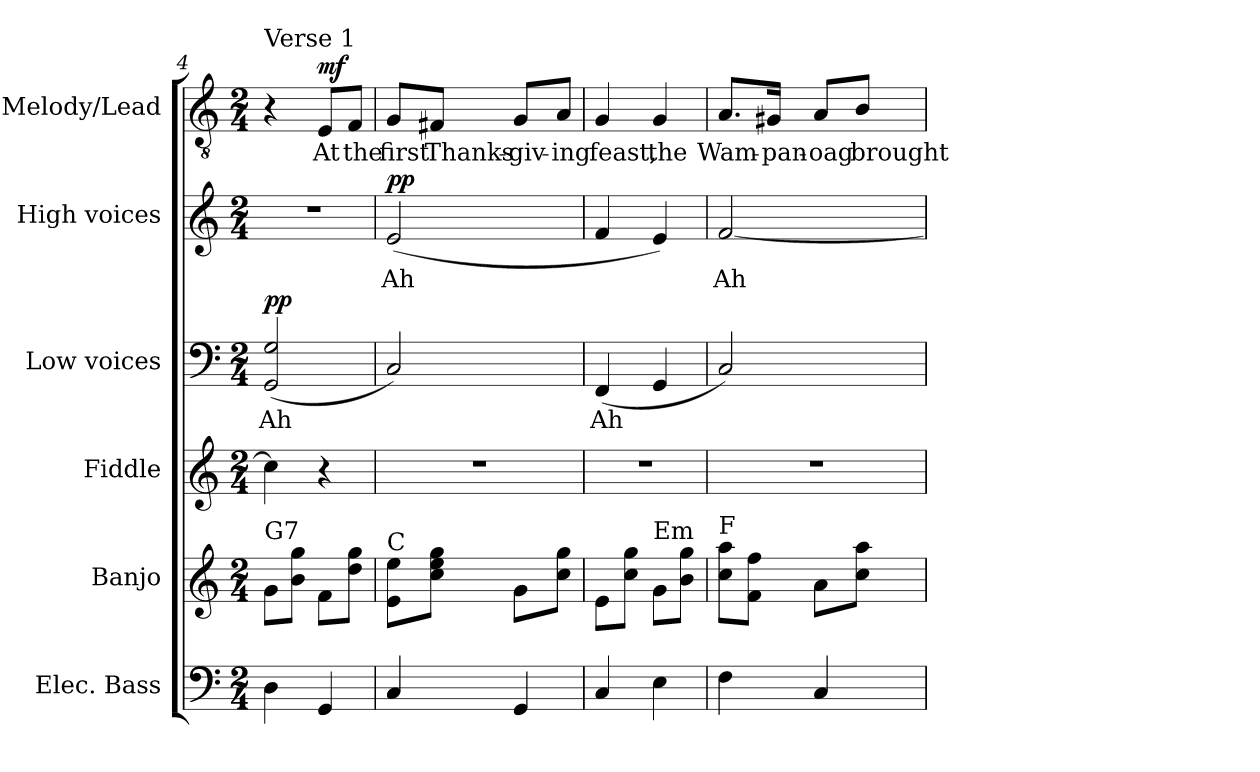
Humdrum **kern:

**kern	**kern	**kern	**kern	**text	**dynam	**kern	**text	**dynam	**kern	**text	**dynam
*part6	*part5	*part4	*part3	*part3	*part3	*part2	*part2	*part2	*part1	*part1	*part1
*staff6	*staff5	*staff4	*staff3	*staff3	*staff3	*staff2	*staff2	*staff2	*staff1	*staff1	*staff1
*I"Elec. Bass	*I"Banjo	*I"Fiddle	*I"Low voices	*	*	*I"High voices	*	*	*I"Melody/Lead	*	*
*I'E. Bass	*I'Ban.	*	*	*	*	*I'S.	*	*	*	*	*
*clefF4	*clefG2	*clefG2	*clefF4	*	*	*clefG2	*	*	*clefGv2	*	*
*ITrd7c12	*ITrd7c12	*	*	*	*	*	*	*	*ITrd7c12	*	*
*k[]	*k[]	*k[]	*k[]	*	*	*k[]	*	*	*k[]	*	*
*C:	*C:	*C:	*C:	*	*	*C:	*	*	*C:	*	*
*M2/4	*M2/4	*M2/4	*M2/4	*	*	*M2/4	*	*	*M2/4	*	*
=4	=4	=4	=4	=4	=4	=4	=4	=4	=4	=4	=4
!	!	!	!	!	!	!	!	!	!LO:TX:a:t=Verse 1	!	!
!	!LO:TX:a:t=G7	!	!	!	!	!	!	!	!	!	!
!	!	!	!	!LO:LY:b:color=#000000	!	!LO:N:vis=1	!	!	!	!	!
4DDi\	8Gi\L	4cci\]	(2GGi/ 2Gi	Ah	pp	2r	.	.	4r	.	.
.	8Bi\ 8giJ	.	.	.	.	.	.	.	.	.	.
!	!	!	!	!	!	!	!	!	!	!LO:LY:b:color=#000000	!
4GGGi/	8Fi\L	4r	.	.	.	.	.	.	8EEi/L	At	mf
!	!	!	!	!	!	!	!	!	!	!LO:LY:b:color=#000000	!
.	8di\ 8giJ	.	.	.	.	.	.	.	8FFi/J	the	.
=5	=5	=5	=5	=5	=5	=5	=5	=5	=5	=5	=5
!	!	!LO:N:vis=1	!	!	!	!	!	!	!	!	!
!	!	!	!	!	!	!	!LO:LY:b:color=#000000	!	!	!	!
!	!LO:TX:a:t=C	!	!	!	!	!	!	!	!	!	!
!	!	!	!	!	!	!	!	!	!	!LO:LY:b:color=#000000	!
4CCi/	8Ei\ 8eiL	2r	2Ci/)	.	.	(2ei/	Ah	pp	8GGi/L	first	.
!	!	!	!	!	!	!	!	!	!	!LO:LY:b:color=#000000	!
.	8ci\ 8ei 8giJ	.	.	.	.	.	.	.	8FF#Xi/J	Thanks-	.
!	!	!	!	!	!	!	!	!	!	!LO:LY:b:color=#000000	!
4GGGi/	8Gi\L	.	.	.	.	.	.	.	8GGi/L	-giv-	.
!	!	!	!	!	!	!	!	!	!	!LO:LY:b:color=#000000	!
.	8ci\ 8giJ	.	.	.	.	.	.	.	8AAi/J	-ing	.
=6	=6	=6	=6	=6	=6	=6	=6	=6	=6	=6	=6
!	!	!LO:N:vis=1	!	!	!	!	!	!	!	!	!
!	!	!	!	!LO:LY:b:color=#000000	!	!	!	!	!	!	!
!	!	!	!	!	!	!	!	!	!	!LO:LY:b:color=#000000	!
4CCi/	8Ei\L	2r	(4FFi/	Ah	.	4fi/	.	.	4GGi/	feast,	.
.	8ci\ 8giJ	.	.	.	.	.	.	.	.	.	.
!	!LO:TX:a:t=Em	!	!	!	!	!	!	!	!	!	!
!	!	!	!	!	!	!	!	!	!	!LO:LY:b:color=#000000	!
4EEi\	8Gi\L	.	4GGi/	.	.	4ei/)	.	.	4GGi/	the	.
.	8Bi\ 8giJ	.	.	.	.	.	.	.	.	.	.
!!LO:PB:g=z
=7	=7	=7	=7	=7	=7	=7	=7	=7	=7	=7	=7
!	!	!LO:N:vis=1	!	!	!	!	!	!	!	!	!
!	!	!	!	!	!	!	!LO:LY:b:color=#000000	!	!	!	!
!	!LO:TX:a:t=F	!	!	!	!	!	!	!	!	!	!
!	!	!	!	!	!	!	!	!	!	!LO:LY:b:color=#000000	!
4FFi\	8ci\ 8aiL	2r	2Ci/)	.	.	[<2fi/	Ah	.	8.AAi/L	Wam-	.
.	8Fi\ 8fiJ	.	.	.	.	.	.	.	.	.	.
!	!	!	!	!	!	!	!	!	!	!LO:LY:b:color=#000000	!
.	.	.	.	.	.	.	.	.	16GG#Xi/Jk	-pan-	.
!	!	!	!	!	!	!	!	!	!	!LO:LY:b:color=#000000	!
4CCi/	8Ai\L	.	.	.	.	.	.	.	8AAi/L	-oag	.
!	!	!	!	!	!	!	!	!	!	!LO:LY:b:color=#000000	!
.	8ci\ 8aiJ	.	.	.	.	.	.	.	8BBi/J	brought	.
=	=	=	=	=	=	=	=	=	=	=	=
*-	*-	*-	*-	*-	*-	*-	*-	*-	*-	*-	*-
